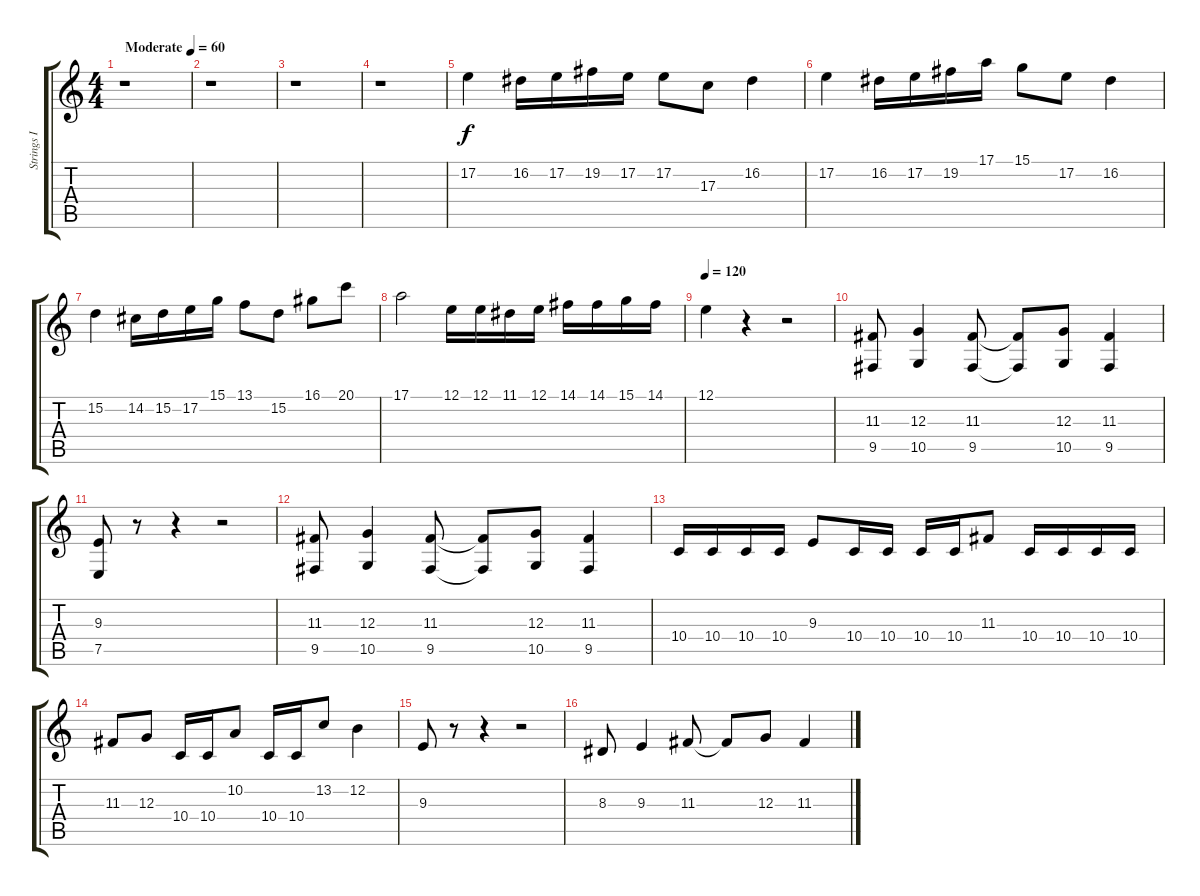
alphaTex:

\track ("Strings I" "Strings I") {instrument stringensemble1}
\staff {score tabs}
\tuning (E4 B3 G3 D3 A2 E2) {hide}
\ts (4 4)
\tempo (60 "Moderate")
\clef g2
\ks c
r.1{dy f instrument stringensemble1} |
r.1 |
r.1 |
r.1 |
17.2.4 16.2.16 17.2.16 19.2.16 17.2.16 17.2.8 17.3.8 16.2.4 |
17.2.4 16.2.16 17.2.16 19.2.16 17.1.16 15.1.8 17.2.8 16.2.4 |
15.2.4 14.2.16 15.2.16 17.2.16 15.1.16 13.1.8 15.2.8 16.1.8 20.1.8 |
17.1.2 12.1.16 12.1.16 11.1.16 12.1.16 14.1.16 14.1.16 15.1.16 14.1.16 |
\tempo 120
12.1.4 r.4 r.2 |
(11.3 9.5).8 (12.3 10.5).4 (11.3 9.5).8 (11.3{t} 9.5{t}).8 (12.3 10.5).8 (11.3 9.5).4 |
(9.3 7.5).8 r.8 r.4 r.2 |
(11.3 9.5).8 (12.3 10.5).4 (11.3 9.5).8 (11.3{t} 9.5{t}).8 (12.3 10.5).8 (11.3 9.5).4 |
10.4.16 10.4.16 10.4.16 10.4.16 9.3.8 10.4.16 10.4.16 10.4.16 10.4.16 11.3.8 10.4.16 10.4.16 10.4.16 10.4.16 |
11.3.8 12.3.8 10.4.16 10.4.16 10.2.8 10.4.16 10.4.16 13.2.8 12.2.4 |
9.3.8 r.8 r.4 r.2 |
8.3.8 9.3.4 11.3.8 11.3{t}.8 12.3.8 11.3.4
